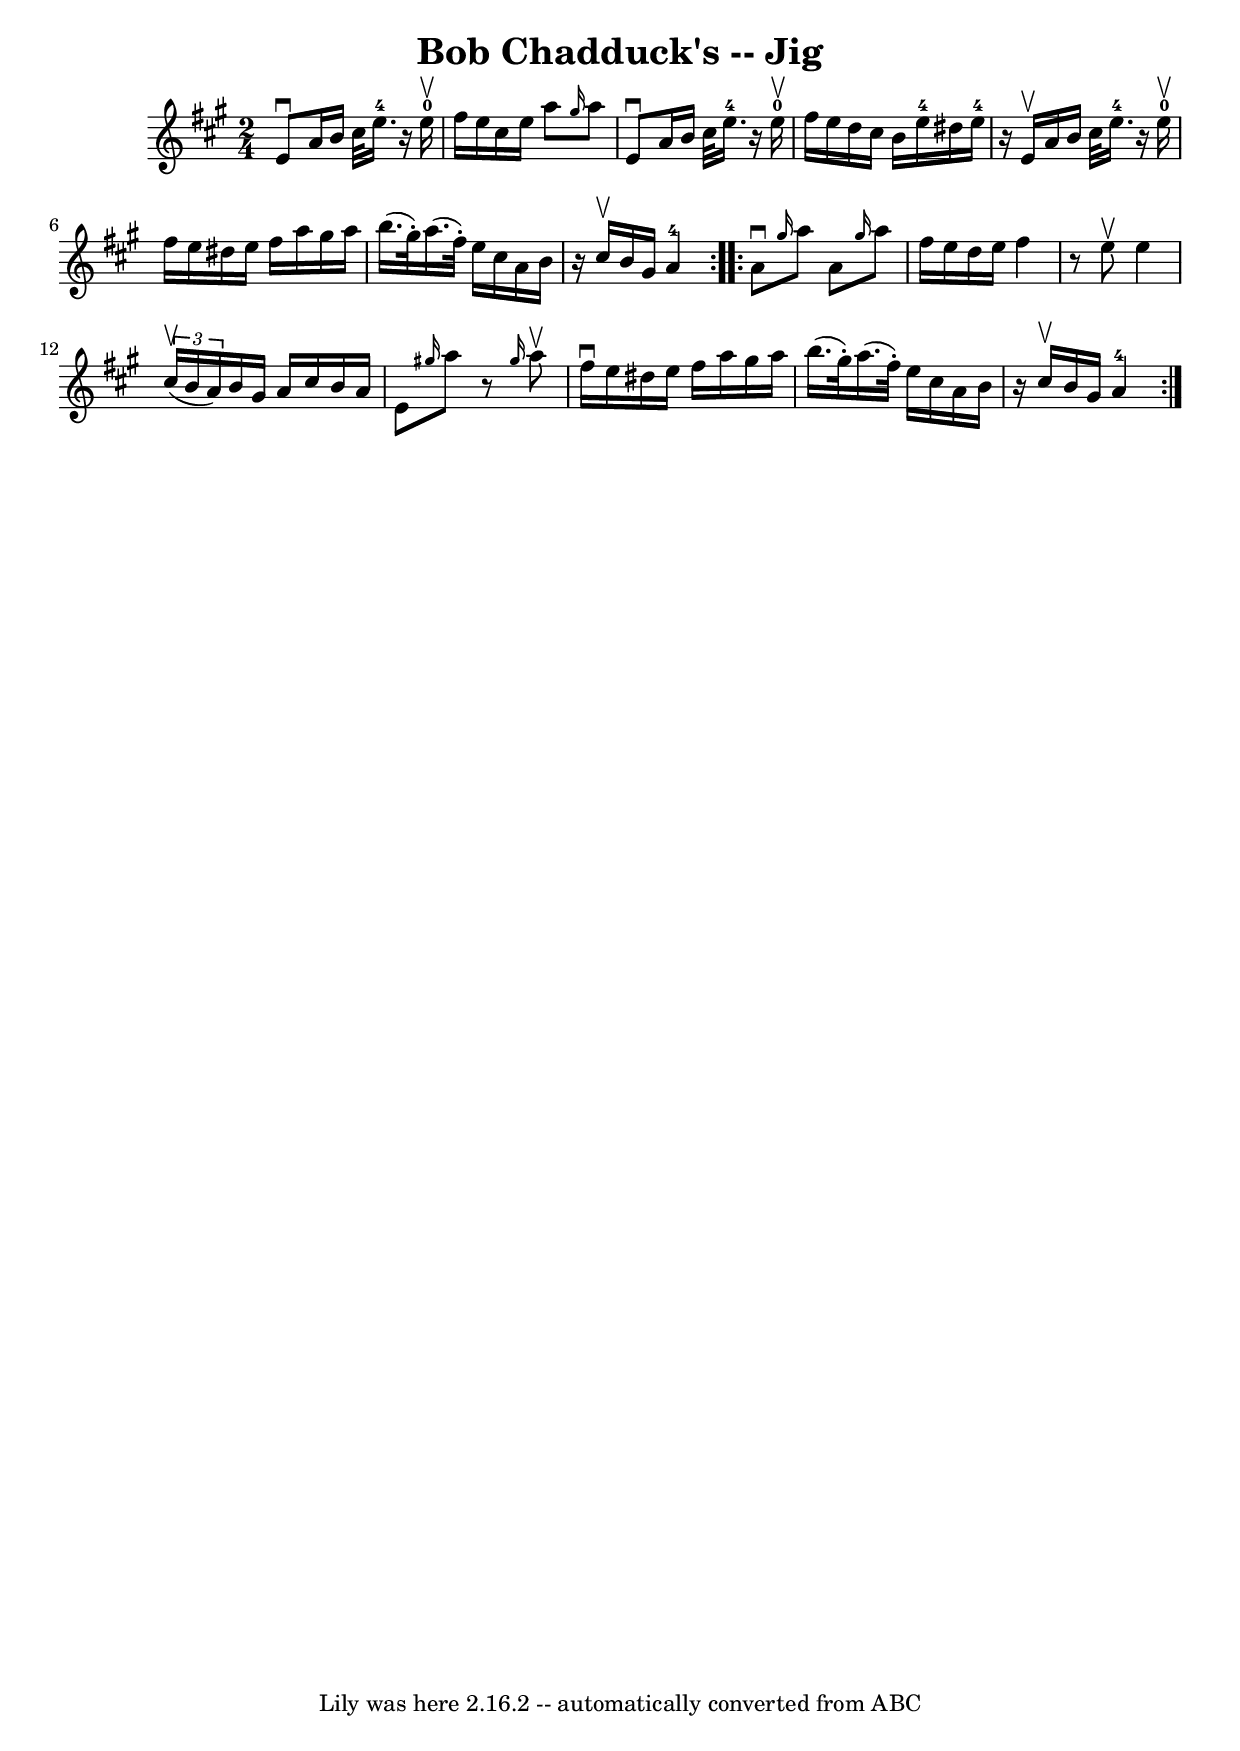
\version "2.16.2"
\include "Mammoth.ily"
\header {
  %% book = "Ryan's Mammoth Collection"
  crossRefNumber = "1"
  footnotes = "\\\\113 633"
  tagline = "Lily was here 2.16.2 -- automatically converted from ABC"
  title = "Bob Chadduck's -- Jig"

}
voicedefault =  {



  \repeat volta 2 {

    \time 2/4 
    \key a \major
    e'8^\downbow a'16 b'16 cis''32 e''16. -4   r16 e''16-0^\upbow   |
    fis''16 e''16 cis''16    
    e''16 a''8  \grace { gis''16  
		       } a''8    |
    e'8^\downbow a'16 
    b'16 cis''32 e''16.-4   r16 e''16-0^\upbow   |
    
    fis''16 e''16 d''16 cis''16 b'16 e''16-4 dis''16 e''16 -4   |
    r16 e'16^\upbow a'16 b'16 cis''32 e''16.-4   
    r16 e''16-0^\upbow   |
    fis''16 e''16 dis''16 e''16    
    fis''16 a''16 gis''16 a''16    |
    b''16. (gis''32 -.)   
    a''16. (fis''32 -.) e''16 cis''16 a'16 b'16    |
    r16 
    cis''16^\upbow b'16 gis'16 a'4-4   
  }     
  \repeat volta 2 {
    a'8^\downbow \grace { gis''16  
		     } a''8 a'8  \grace { gis''16  
					} a''8   
    |
    fis''16 e''16 d''16 e''16 fis''4    |
    r8 e''8^\upbow e''4    |
    \times 2/3 { cis''16^\upbow(b'16 a'16) 

	       } b'16 gis'16 a'16 cis''16 b'16 a'16    |
    e'8  
    \grace { gis''!16  
	   } a''8    r8 \grace { gis''16  
			       } a''8^\upbow   
    |
    fis''16^\downbow e''16 dis''16 e''16 fis''16 a''16    
    gis''16 a''16    |
    b''16. (gis''32 -.) a''16. (fis''32 -. -) e''16 cis''16 a'16 b'16    |
    r16 cis''16^\upbow   
    b'16 gis'16 a'4-4   
  }   

}

\score{
  <<

    \context Staff="default"
    {
      \voicedefault 
      
    }

  >>
  \layout {
    
  }
  \midi {
  }

}
